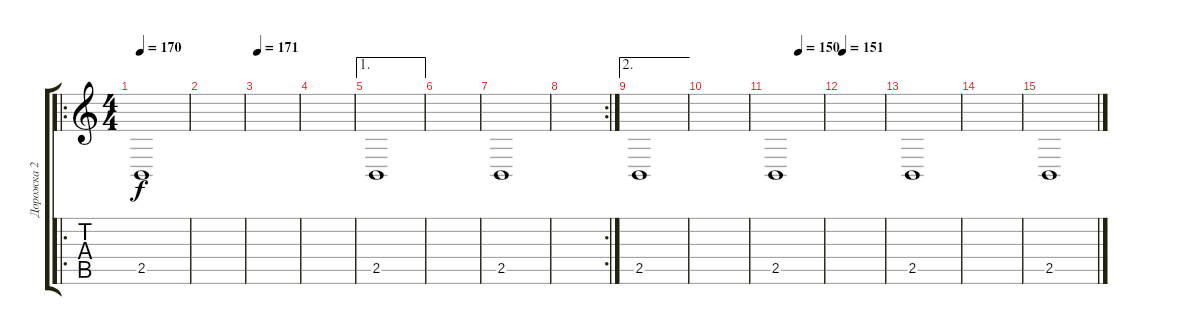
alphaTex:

\track ("Дорожка 2" "Дорожка 2") {instrument seashore}
\staff {score tabs}
\tuning (E4 B3 G3 D3 A2 E2) {hide}
\ro
\ts (4 4)
\tempo 170
\clef g2
\ks c
2.5.1{dy f} |
|
\tempo 171
|
|
\ae 1
2.5.1 |
|
2.5.1 |
\rc 2
|
\ae 2
2.5.1 |
|
\tempo (150 0.5)
2.5.1 |
\tempo 151
|
2.5.1 |
|
2.5.1
